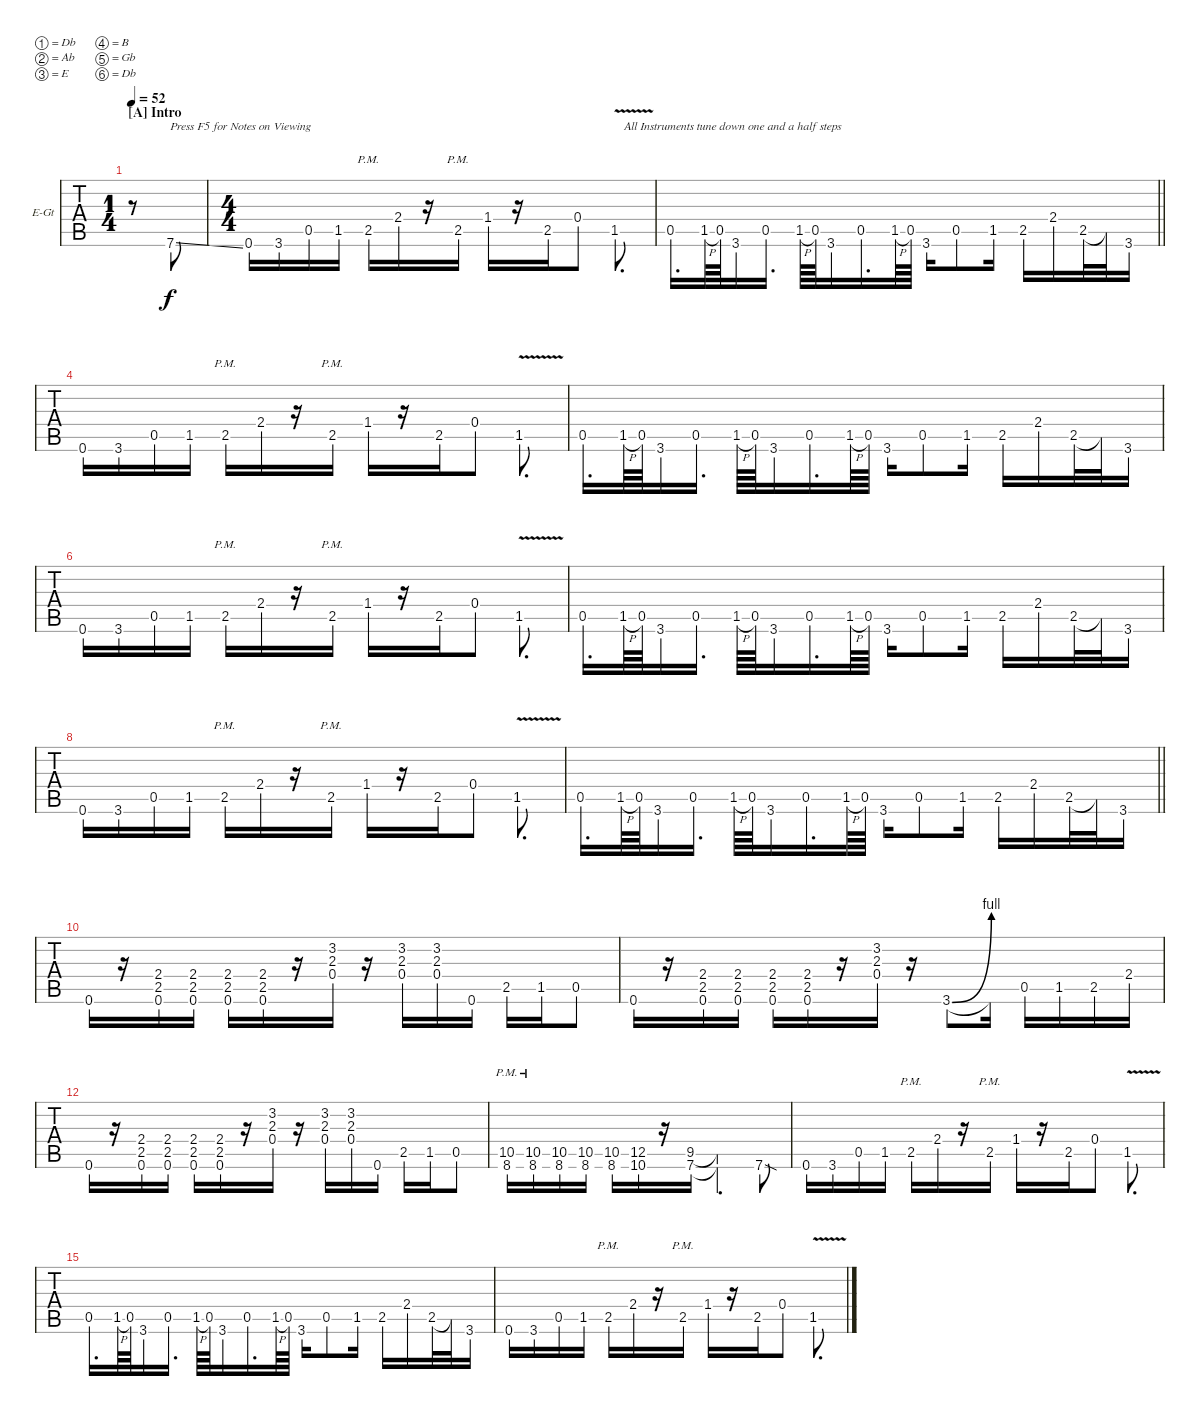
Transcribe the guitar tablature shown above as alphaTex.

\bracketExtendMode nobrackets
\firstSystemTrackNameOrientation horizontal
\otherSystemsTrackNameOrientation horizontal
\defaultBarNumberDisplay FirstOfSystem
\track (" Guitar Down 1.5" "E-Gt") {instrument electricguitarclean}
\staff {tabs}
\tuning (Db4 Ab3 E3 B2 Gb2 Db2)
\ts (1 4)
\section ("A" "Intro")
\tempo 52
\clef g2
\ks c#minor
r.8{dy f instrument electricguitarclean} 7.6{ss}.8{txt "Press F5 for Notes on Viewing         "} |
\ts (4 4)
0.6.16{lyrics (0 "") lyrics (1 "") lyrics (2 "") lyrics (3 "") lyrics (4 "")} 3.6.16{lyrics (0 "") lyrics (1 "") lyrics (2 "") lyrics (3 "") lyrics (4 "")} 0.5.16{lyrics (0 "") lyrics (1 "") lyrics (2 "") lyrics (3 "") lyrics (4 "")} 1.5.16{lyrics (0 "") lyrics (1 "") lyrics (2 "") lyrics (3 "") lyrics (4 "")} 2.5{pm}.16{lyrics (0 "") lyrics (1 "") lyrics (2 "") lyrics (3 "") lyrics (4 "")} 2.4.16{lyrics (0 "") lyrics (1 "") lyrics (2 "") lyrics (3 "") lyrics (4 "")} r.16 2.5{pm}.16{lyrics (0 "") lyrics (1 "") lyrics (2 "") lyrics (3 "") lyrics (4 "")} 1.4.16{lyrics (0 "") lyrics (1 "") lyrics (2 "") lyrics (3 "") lyrics (4 "")} r.16 2.5.16 0.4.8 1.5{v}.8{d txt "   All Instruments tune down one and a half steps  "} |
\barLineRight lightlight
0.5.16{d lyrics (0 "") lyrics (1 "") lyrics (2 "") lyrics (3 "") lyrics (4 "")} 1.5{h}.64{lyrics (0 "") lyrics (1 "") lyrics (2 "") lyrics (3 "") lyrics (4 "")} 0.5.64{lyrics (0 "") lyrics (1 "") lyrics (2 "") lyrics (3 "") lyrics (4 "")} 3.6.16{lyrics (0 "") lyrics (1 "") lyrics (2 "") lyrics (3 "") lyrics (4 "")} 0.5.16{d lyrics (0 "") lyrics (1 "") lyrics (2 "") lyrics (3 "") lyrics (4 "")} 1.5{h}.64{lyrics (0 "") lyrics (1 "") lyrics (2 "") lyrics (3 "") lyrics (4 "")} 0.5.64{lyrics (0 "") lyrics (1 "") lyrics (2 "") lyrics (3 "") lyrics (4 "")} 3.6.16 0.5.16{d} 1.5{h}.64 0.5.64 3.6.16 0.5.8 1.5.16 2.5.16 2.4.16 2.5.32 2.5{t}.32 3.6.16 |
0.6.16 3.6.16 0.5.16 1.5.16 2.5{pm}.16 2.4.16 r.16 2.5{pm}.16 1.4.16 r.16 2.5.16 0.4.8 1.5{v}.8{d} |
0.5.16{d lyrics (0 "") lyrics (1 "") lyrics (2 "") lyrics (3 "") lyrics (4 "")} 1.5{h}.64{lyrics (0 "") lyrics (1 "") lyrics (2 "") lyrics (3 "") lyrics (4 "")} 0.5.64{lyrics (0 "") lyrics (1 "") lyrics (2 "") lyrics (3 "") lyrics (4 "")} 3.6.16{lyrics (0 "") lyrics (1 "") lyrics (2 "") lyrics (3 "") lyrics (4 "")} 0.5.16{d lyrics (0 "") lyrics (1 "") lyrics (2 "") lyrics (3 "") lyrics (4 "")} 1.5{h}.64{lyrics (0 "") lyrics (1 "") lyrics (2 "") lyrics (3 "") lyrics (4 "")} 0.5.64{lyrics (0 "") lyrics (1 "") lyrics (2 "") lyrics (3 "") lyrics (4 "")} 3.6.16 0.5.16{d} 1.5{h}.64 0.5.64 3.6.16 0.5.8 1.5.16 2.5.16 2.4.16 2.5.32 2.5{t}.32 3.6.16 |
0.6.16 3.6.16 0.5.16 1.5.16 2.5{pm}.16 2.4.16 r.16 2.5{pm}.16 1.4.16 r.16 2.5.16 0.4.8 1.5{v}.8{d} |
0.5.16{d lyrics (0 "") lyrics (1 "") lyrics (2 "") lyrics (3 "") lyrics (4 "")} 1.5{h}.64{lyrics (0 "") lyrics (1 "") lyrics (2 "") lyrics (3 "") lyrics (4 "")} 0.5.64{lyrics (0 "") lyrics (1 "") lyrics (2 "") lyrics (3 "") lyrics (4 "")} 3.6.16{lyrics (0 "") lyrics (1 "") lyrics (2 "") lyrics (3 "") lyrics (4 "")} 0.5.16{d lyrics (0 "") lyrics (1 "") lyrics (2 "") lyrics (3 "") lyrics (4 "")} 1.5{h}.64{lyrics (0 "") lyrics (1 "") lyrics (2 "") lyrics (3 "") lyrics (4 "")} 0.5.64{lyrics (0 "") lyrics (1 "") lyrics (2 "") lyrics (3 "") lyrics (4 "")} 3.6.16 0.5.16{d} 1.5{h}.64 0.5.64 3.6.16 0.5.8 1.5.16 2.5.16 2.4.16 2.5.32 2.5{t}.32 3.6.16 |
0.6.16 3.6.16 0.5.16 1.5.16 2.5{pm}.16 2.4.16 r.16 2.5{pm}.16 1.4.16 r.16 2.5.16 0.4.8 1.5{v}.8{d} |
\barLineRight lightlight
0.5.16{d lyrics (0 "") lyrics (1 "") lyrics (2 "") lyrics (3 "") lyrics (4 "")} 1.5{h}.64{lyrics (0 "") lyrics (1 "") lyrics (2 "") lyrics (3 "") lyrics (4 "")} 0.5.64{lyrics (0 "") lyrics (1 "") lyrics (2 "") lyrics (3 "") lyrics (4 "")} 3.6.16{lyrics (0 "") lyrics (1 "") lyrics (2 "") lyrics (3 "") lyrics (4 "")} 0.5.16{d lyrics (0 "") lyrics (1 "") lyrics (2 "") lyrics (3 "") lyrics (4 "")} 1.5{h}.64{lyrics (0 "") lyrics (1 "") lyrics (2 "") lyrics (3 "") lyrics (4 "")} 0.5.64{lyrics (0 "") lyrics (1 "") lyrics (2 "") lyrics (3 "") lyrics (4 "")} 3.6.16 0.5.16{d} 1.5{h}.64 0.5.64 3.6.16 0.5.8 1.5.16 2.5.16 2.4.16 2.5.32 2.5{t}.32 3.6.16 |
0.6.16{lyrics (0 "") lyrics (1 "") lyrics (2 "") lyrics (3 "") lyrics (4 "")} r.16 (2.5 0.6 2.4).16{lyrics (0 "") lyrics (1 "") lyrics (2 "") lyrics (3 "") lyrics (4 "")} (2.5 0.6 2.4).16{lyrics (0 "") lyrics (1 "") lyrics (2 "") lyrics (3 "") lyrics (4 "")} (2.5 0.6 2.4).16{lyrics (0 "") lyrics (1 "") lyrics (2 "") lyrics (3 "") lyrics (4 "")} (2.5 0.6 2.4).16{lyrics (0 "") lyrics (1 "") lyrics (2 "") lyrics (3 "") lyrics (4 "")} r.16 (0.4 2.3 3.2).16{lyrics (0 "") lyrics (1 "") lyrics (2 "") lyrics (3 "") lyrics (4 "")} r.16 (0.4 2.3 3.2).16{lyrics (0 "") lyrics (1 "") lyrics (2 "") lyrics (3 "") lyrics (4 "")} (0.4 2.3 3.2).16{lyrics (0 "") lyrics (1 "") lyrics (2 "") lyrics (3 "") lyrics (4 "")} 0.6.16 2.5.16 1.5.16 0.5.8 |
0.6.16{lyrics (0 "") lyrics (1 "") lyrics (2 "") lyrics (3 "") lyrics (4 "")} r.16 (2.4 2.5 0.6).16{lyrics (0 "") lyrics (1 "") lyrics (2 "") lyrics (3 "") lyrics (4 "")} (2.4 2.5 0.6).16{lyrics (0 "") lyrics (1 "") lyrics (2 "") lyrics (3 "") lyrics (4 "")} (2.4 2.5 0.6).16{lyrics (0 "") lyrics (1 "") lyrics (2 "") lyrics (3 "") lyrics (4 "")} (2.4 2.5 0.6).16{lyrics (0 "") lyrics (1 "") lyrics (2 "") lyrics (3 "") lyrics (4 "")} r.16 (0.4 2.3 3.2).16{lyrics (0 "") lyrics (1 "") lyrics (2 "") lyrics (3 "") lyrics (4 "")} r.16 3.6{be (bend 0 0 22.8 4)}.8{lyrics (0 "") lyrics (1 "") lyrics (2 "") lyrics (3 "") lyrics (4 "")} 3.6{be (hold 0 0 60 0) v t}.16{lyrics (0 "") lyrics (1 "") lyrics (2 "") lyrics (3 "") lyrics (4 "")} 0.5.16 1.5.16 2.5.16 2.4.16 |
0.6.16{lyrics (0 "") lyrics (1 "") lyrics (2 "") lyrics (3 "") lyrics (4 "")} r.16 (2.4 2.5 0.6).16{lyrics (0 "") lyrics (1 "") lyrics (2 "") lyrics (3 "") lyrics (4 "")} (2.4 2.5 0.6).16{lyrics (0 "") lyrics (1 "") lyrics (2 "") lyrics (3 "") lyrics (4 "")} (2.4 2.5 0.6).16{lyrics (0 "") lyrics (1 "") lyrics (2 "") lyrics (3 "") lyrics (4 "")} (2.4 2.5 0.6).16{lyrics (0 "") lyrics (1 "") lyrics (2 "") lyrics (3 "") lyrics (4 "")} r.16 (0.4 2.3 3.2).16{lyrics (0 "") lyrics (1 "") lyrics (2 "") lyrics (3 "") lyrics (4 "")} r.16 (0.4 2.3 3.2).16{lyrics (0 "") lyrics (1 "") lyrics (2 "") lyrics (3 "") lyrics (4 "")} (0.4 2.3 3.2).16{lyrics (0 "") lyrics (1 "") lyrics (2 "") lyrics (3 "") lyrics (4 "")} 0.6.16 2.5.16 1.5.16 0.5.8 |
(10.5 8.6{pm}).16{lyrics (0 "") lyrics (1 "") lyrics (2 "") lyrics (3 "") lyrics (4 "")} (10.5 8.6{pm}).16{lyrics (0 "") lyrics (1 "") lyrics (2 "") lyrics (3 "") lyrics (4 "")} (10.5 8.6).16{lyrics (0 "") lyrics (1 "") lyrics (2 "") lyrics (3 "") lyrics (4 "")} (10.5 8.6).16{lyrics (0 "") lyrics (1 "") lyrics (2 "") lyrics (3 "") lyrics (4 "")} (10.5 8.6).16{lyrics (0 "") lyrics (1 "") lyrics (2 "") lyrics (3 "") lyrics (4 "")} (12.5 10.6).16{lyrics (0 "") lyrics (1 "") lyrics (2 "") lyrics (3 "") lyrics (4 "")} r.16 (9.5 7.6).16{lyrics (0 "") lyrics (1 "") lyrics (2 "") lyrics (3 "") lyrics (4 "")} (9.5{t} 7.6{t}).4{d lyrics (0 "") lyrics (1 "") lyrics (2 "") lyrics (3 "") lyrics (4 "")} 7.6{sod}.8 |
0.6.16 3.6.16 0.5.16 1.5.16 2.5{pm}.16 2.4.16 r.16 2.5{pm}.16 1.4.16 r.16 2.5.16 0.4.8 1.5{v}.8{d} |
0.5.16{d lyrics (0 "") lyrics (1 "") lyrics (2 "") lyrics (3 "") lyrics (4 "")} 1.5{h}.64{lyrics (0 "") lyrics (1 "") lyrics (2 "") lyrics (3 "") lyrics (4 "")} 0.5.64{lyrics (0 "") lyrics (1 "") lyrics (2 "") lyrics (3 "") lyrics (4 "")} 3.6.16{lyrics (0 "") lyrics (1 "") lyrics (2 "") lyrics (3 "") lyrics (4 "")} 0.5.16{d lyrics (0 "") lyrics (1 "") lyrics (2 "") lyrics (3 "") lyrics (4 "")} 1.5{h}.64{lyrics (0 "") lyrics (1 "") lyrics (2 "") lyrics (3 "") lyrics (4 "")} 0.5.64{lyrics (0 "") lyrics (1 "") lyrics (2 "") lyrics (3 "") lyrics (4 "")} 3.6.16 0.5.16{d} 1.5{h}.64 0.5.64 3.6.16 0.5.8 1.5.16 2.5.16 2.4.16 2.5.32 2.5{t}.32 3.6.16 |
0.6.16 3.6.16 0.5.16 1.5.16 2.5{pm}.16 2.4.16 r.16 2.5{pm}.16 1.4.16 r.16 2.5.16 0.4.8 1.5{v}.8{d}
